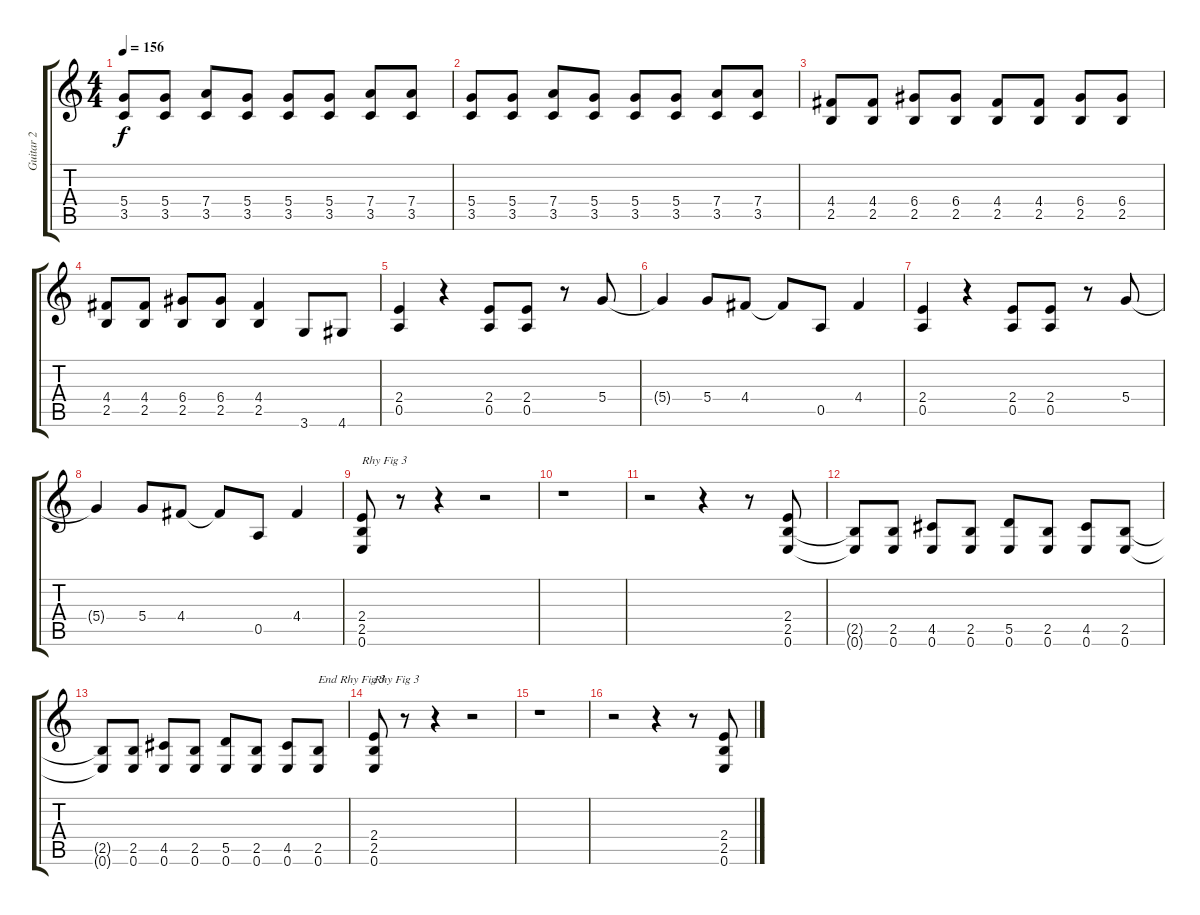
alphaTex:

\track ("Guitar 2" "Guitar 2") {instrument overdrivenguitar}
\staff {score tabs}
\tuning (E4 B3 G3 D3 A2 E2) {hide}
\ts (4 4)
\tempo 156
\clef g2
\ks c
(5.4 3.5).8{dy f} (5.4 3.5).8 (7.4 3.5).8 (5.4 3.5).8 (5.4 3.5).8 (5.4 3.5).8 (7.4 3.5).8 (7.4 3.5).8 |
(5.4 3.5).8 (5.4 3.5).8 (7.4 3.5).8 (5.4 3.5).8 (5.4 3.5).8 (5.4 3.5).8 (7.4 3.5).8 (7.4 3.5).8 |
(4.4 2.5).8 (4.4 2.5).8 (6.4 2.5).8 (6.4 2.5).8 (4.4 2.5).8 (4.4 2.5).8 (6.4 2.5).8 (6.4 2.5).8 |
(4.4 2.5).8 (4.4 2.5).8 (6.4 2.5).8 (6.4 2.5).8 (4.4 2.5).4 3.6.8 4.6.8 |
(2.4 0.5).4 r.4 (2.4 0.5).8 (2.4 0.5).8 r.8 5.4.8 |
5.4{t}.4 5.4.8 4.4.8 4.4{t}.8 0.5.8 4.4.4 |
(2.4 0.5).4 r.4 (2.4 0.5).8 (2.4 0.5).8 r.8 5.4.8 |
5.4{t}.4 5.4.8 4.4.8 4.4{t}.8 0.5.8 4.4.4 |
(2.4 2.5 0.6).8{txt "Rhy Fig 3"} r.8 r.4 r.2 |
r.1 |
r.2 r.4 r.8 (2.4 2.5 0.6).8 |
(2.5{t} 0.6{t}).8 (2.5 0.6).8 (4.5 0.6).8 (2.5 0.6).8 (5.5 0.6).8 (2.5 0.6).8 (4.5 0.6).8 (2.5 0.6).8 |
(2.5{t} 0.6{t}).8 (2.5 0.6).8 (4.5 0.6).8 (2.5 0.6).8 (5.5 0.6).8 (2.5 0.6).8 (4.5 0.6).8 (2.5 0.6).8{txt "End Rhy Fig 3"} |
(2.4 2.5 0.6).8{txt "Rhy Fig 3"} r.8 r.4 r.2 |
r.1 |
r.2 r.4 r.8 (2.4 2.5 0.6).8
